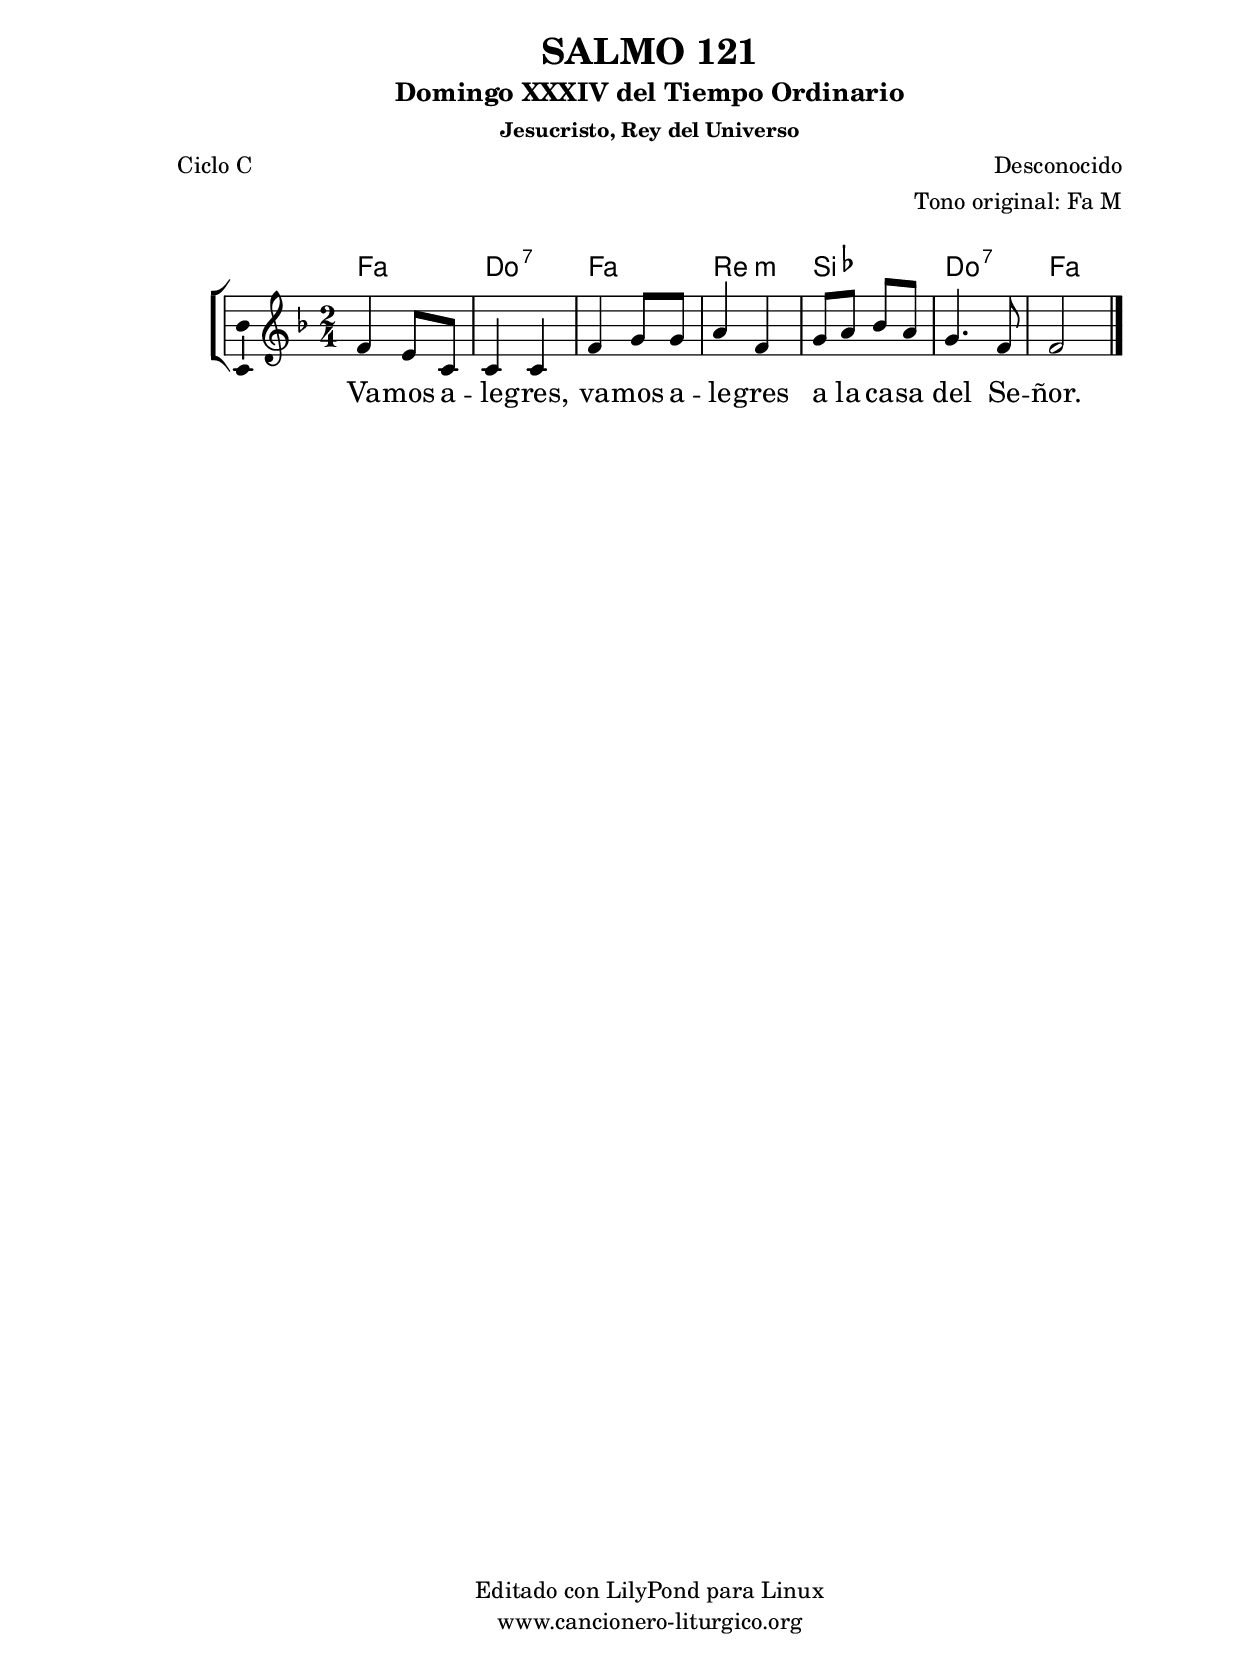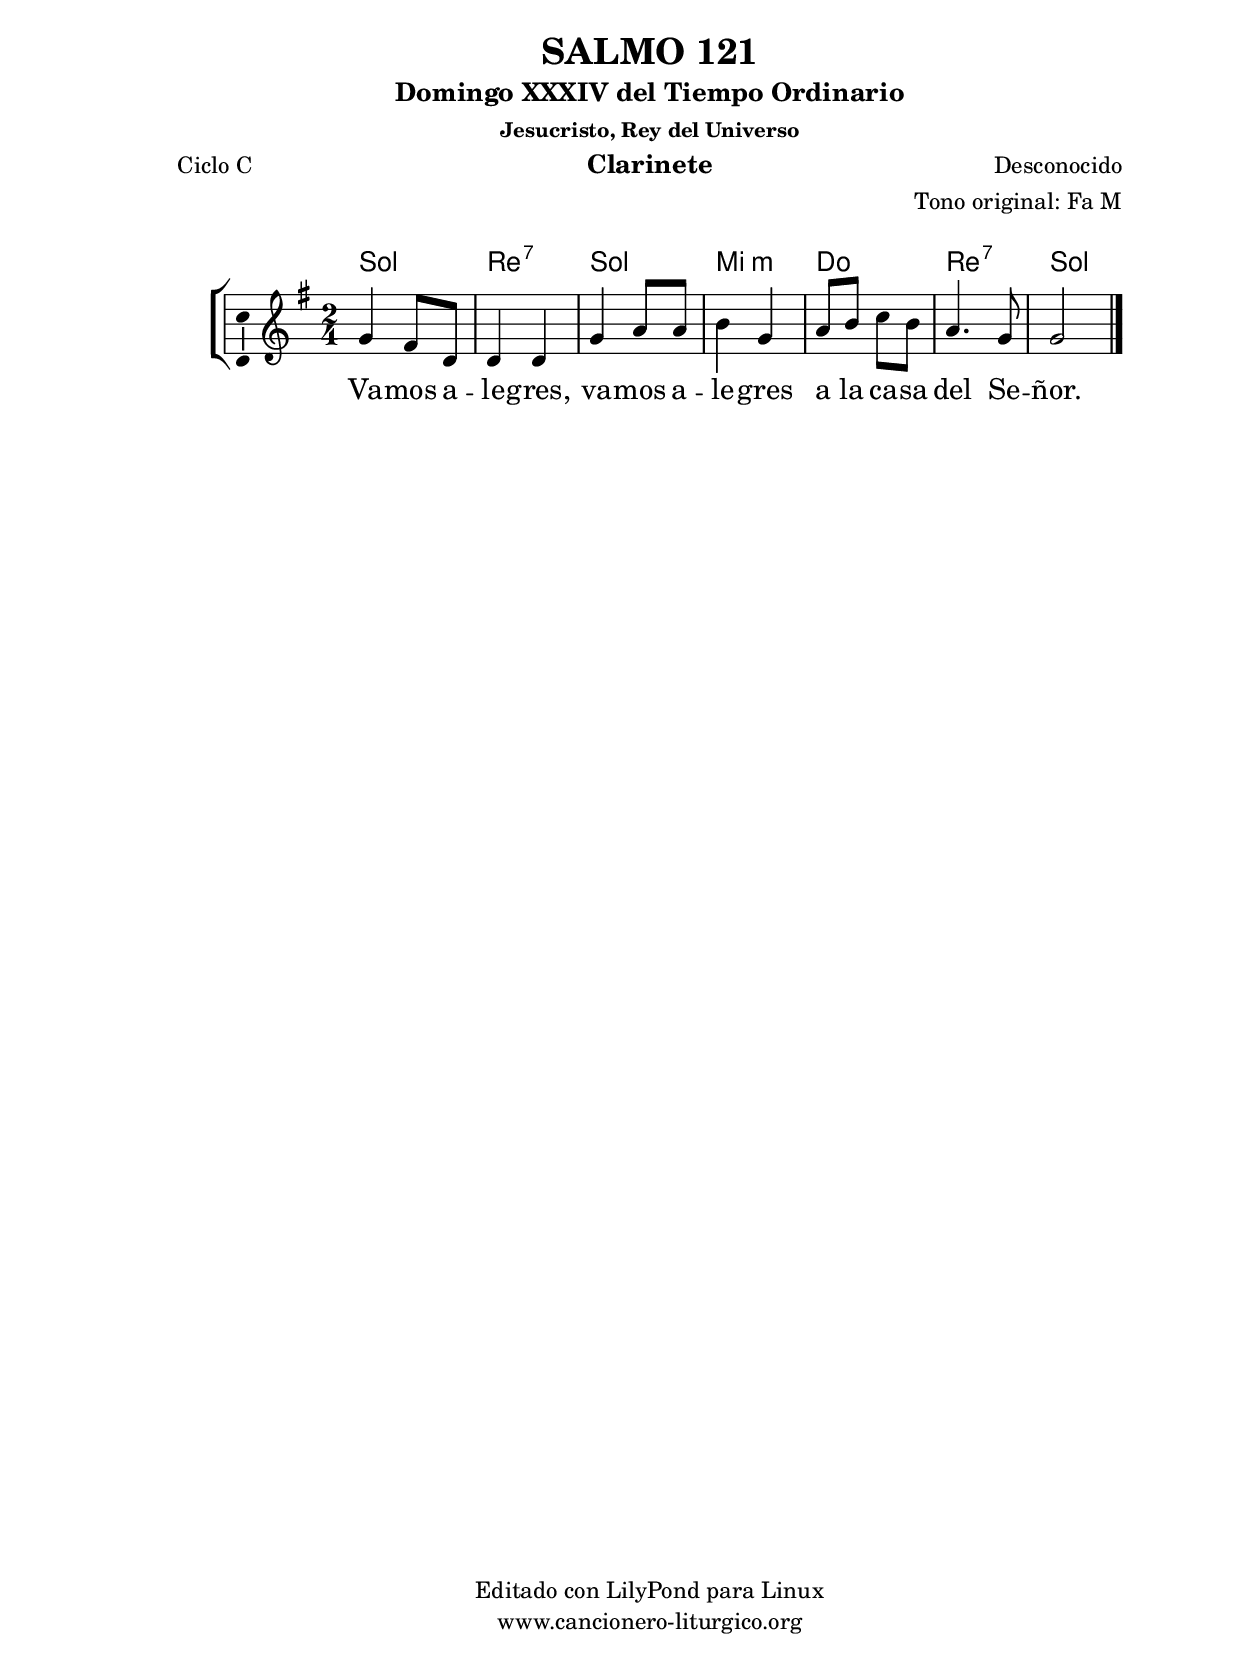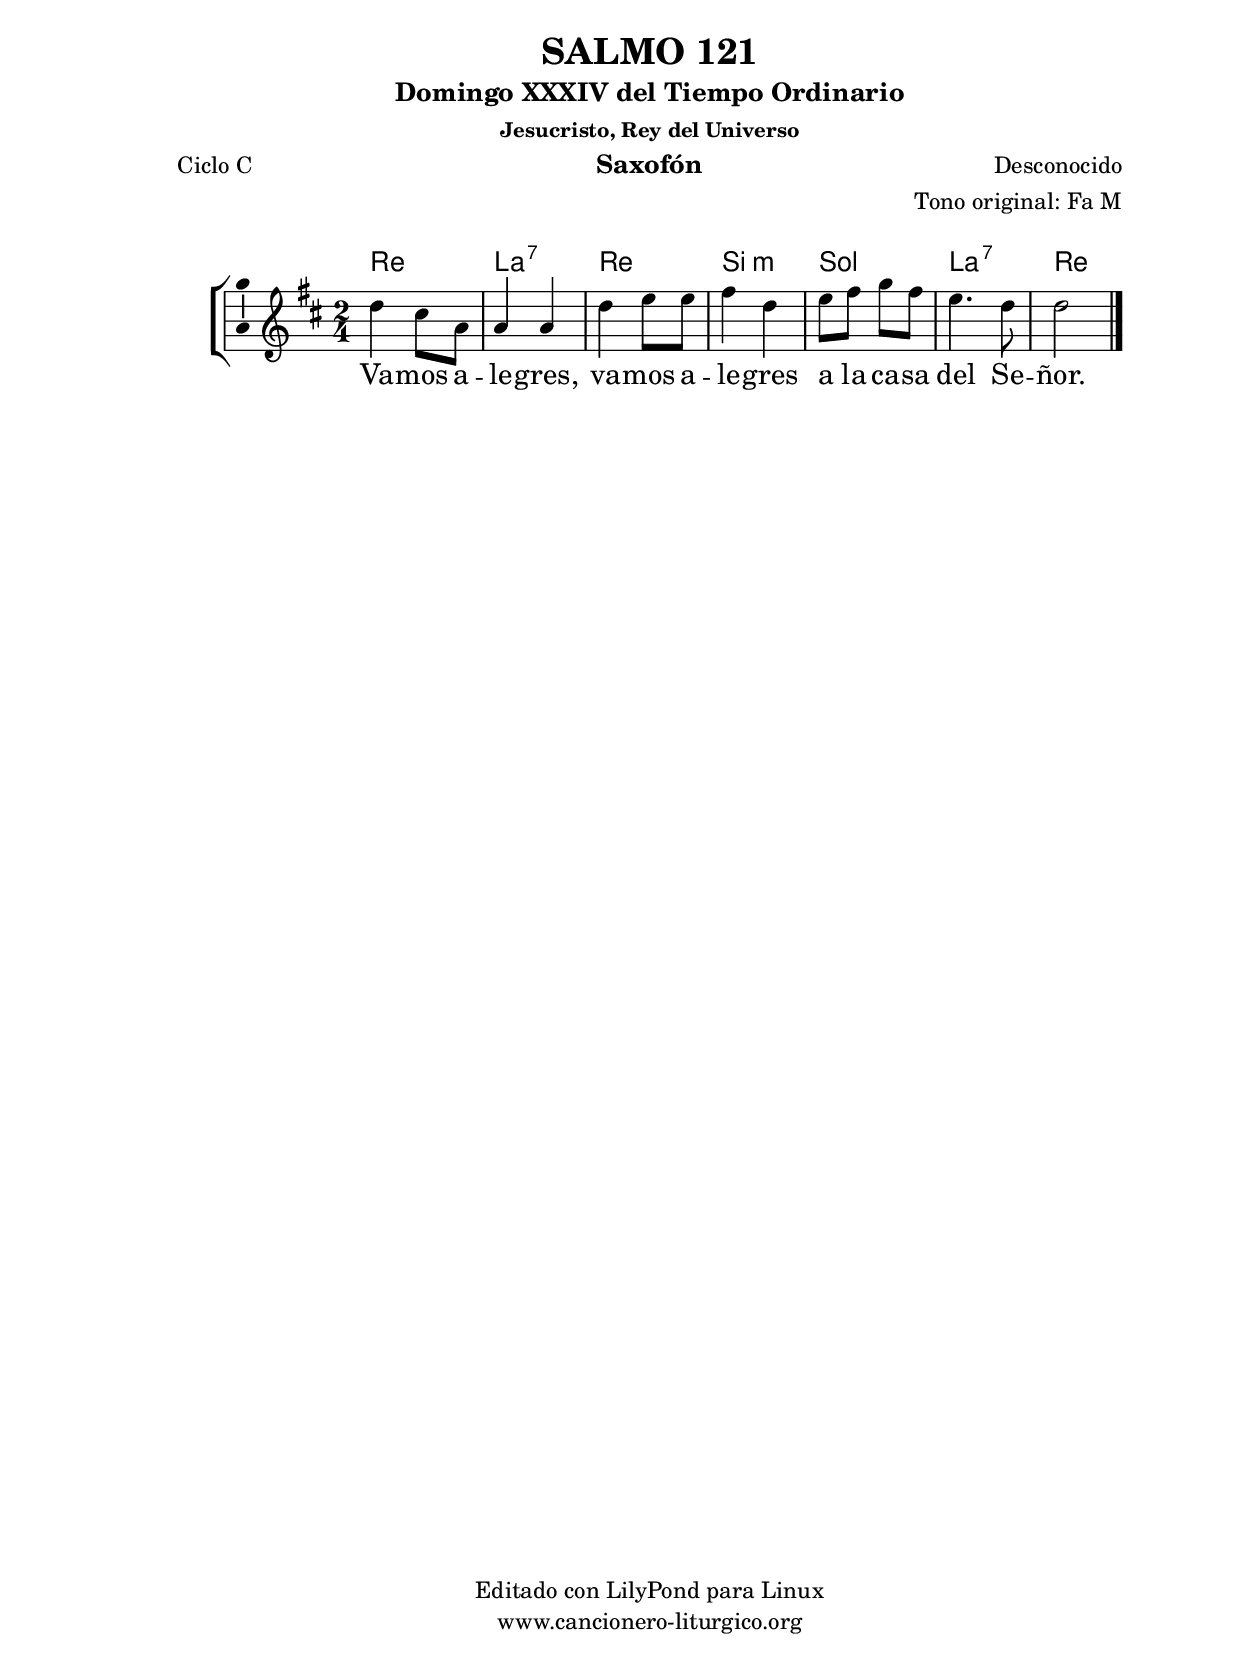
%
%para convertir .midi en .wav:
%timidity filename.midi -Ow -o finename.wav
%
%
%Para convertir de .wav a .mp3:
%lame -h -m j filename.wav
%
%
%para escuchar el midi:
%timidity nombrefichero.midi
%


%versión de lilypond para la que se ha escrito esta partitura:
\version "2.16.0"

	%Tamaño papel
	#(set-default-paper-size "a4")
	%Tamaño partitura
	#(set-global-staff-size 20)
	%No responde al pulsar sobre una nota
	#(ly:set-option 'point-and-click #f)

%parámetros del encabezamiento:
\header {
	title = "SALMO 121"
	subtitle = "Domingo XXXIV del Tiempo Ordinario"
	subsubtitle = "Jesucristo, Rey del Universo"
	composer = "Desconocido"
	poet = "Ciclo C"
	meter = ""
	arranger = "Tono original: Fa M"
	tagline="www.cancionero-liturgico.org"
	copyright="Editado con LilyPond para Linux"
	tiempo = "Ordinario"
	usos = "Salmo"
	letra = "Vamos alegres, vamos alegres a la casa del Señor."
	}

%parámetros asociados al papel:
\paper  {
	oddHeaderMarkup = \markup {\fill-line { \on-the-fly #not-first-page \fromproperty #'header:title \on-the-fly #not-first-page \fromproperty #'header:composer }}
	evenHeaderMarkup = \markup {\fill-line { \fromproperty #'header:composer \fromproperty #'header:title }}
	#(set-paper-size "a4")
	print-page-number = ##f
	first-page-number = 1
	print-first-page-number = ##f
%	head-separation = 3.0 \cm
	top-margin = 2.0 \cm
	bottom-margin = 0.5\cm
%%%	bottom-margin = -1.0\cm
	left-margin = 3.0 \cm
	line-width = 16.0 \cm 
	indent = 8\mm
	interscoreline = 2.\mm
	between-system-space = 15\mm
%	para que las partituras no llenen la hoja:
	ragged-bottom = ##t
%	idem para la última hoja:
	ragged-last-bottom = ##f
%	para que las partituras llenen el ancho del papel:
	ragged-last = ##f
	after-title-space = 2.5 \cm
%page-count=1
%system-count=8

	%Flexible Vertical Spacing
%	markup-markup-spacing =
%	#'((basic-distance . 15) (minimum-distance . 15) (padding . 3))
	markup-system-spacing =
	#'((basic-distance . 15) (minimum-distance . 15) (padding . 3))
	system-system-spacing =
	#'((basic-distance . 15) (minimum-distance . 15) (padding . 3))
	score-system-spacing =
	#'((basic-distance . 15) (minimum-distance . 15) (padding . 5))
%	top-system-spacing = % header
%	#'((basic-distance . 8) (minimum-distance . 0) (padding . 3))
%	top-markup-spacing =
%	#'((basic-distance . 20) (minimum-distance . 20) (padding . 3))
	last-bottom-spacing = % footer
	#'((basic-distance . 5) (minimum-distance . 5) (padding . 3))
%	score-markup-spacing =
%	#'((basic-distance . 16) (minimum-distance . 13) (padding . 3))

	}


%parámetros que afectan a toda la partitura:
global =  {
	%clave de sol (G):
	\clef G
	%armadura:
%	\transpose aes g
	\key f \major
	\tempo 4=100
	\set Score.tempoHideNote = ##t
	}


acordes = {
	\italianChords
	\chordmode {
%	\transpose aes g
{

f2 c:7 f d:m bes c:7 f

	}
	}
}

melodia = 
%	\transpose aes g
{
	\relative c'{

\time 2/4
f4 e8 c
c4 c
f4 g8 g
a4 f
g8 a bes a
g4. f8
f2

	\bar "|."
	}
	}


texto = \lyricmode {
Va -- mos a -- le -- gres, va -- mos a -- le -- gres a la ca -- sa del Se -- ñor.
	}


acordesStaff = \context ChordNames = acordesStaff <<
	\set chordChanges = ##t
	\acordes
	>>


vozStaff = \context Voice = vozStaff
\with {\consists "Ambitus_engraver"}
<<
%	\set Staff.instrumentName = ""
%	\set Staff.shortInstrumentName = ""
%	\set Staff.midiInstrument = #"clarinet"
%	\set Staff.midiInstrument = #"cello"
%	\set Staff.midiInstrument = #"flute"
	\set Staff.midiInstrument = #"electric guitar (jazz)"
%	\set Staff.midiInstrument = #"english horn"
%	\set Staff.midiInstrument = #"violin"
%	\set Staff.midiInstrument = #"glockenspiel"
	\set Staff.midiMinimumVolume = #0.7
	\set Staff.midiMaximumVolume = #0.9
	\global
	\melodia
	>>


textoStaff = \context Lyrics = textoStaff <<
	\lyricsto vozStaff \texto
	>>

\book {
	\score {
		\context ChoirStaff {
			\override StaffGroup.SystemStartBracket #'collapse-height = #1
			\override Score.SystemStartBar #'collapse-height = #1
			<<
			\acordesStaff
			\vozStaff
			\textoStaff
			>>
			}
		\layout {
	    		\context {
				\Lyrics
				\override LyricText #'font-size = #2
				}
	   		 \context {
				\Score
				%fontSize = #3
				\override StaffSymbol #'staff-space = #(magstep +3)
				%\override Beam #'thickness = #0.55
				%\override SpacingSpanner #'spacing-increment = #1.0
				%\override Slur #'height-limit = #1.5
				}
			}
		}
	\score {
		\unfoldRepeats
		\context ChoirStaff {
			<<
			\acordesStaff
			\vozStaff
			>>
			}
		\midi {
	  		\context {
	  			\Score
				tempoWholesPerMinute = #(ly:make-moment 70 4)
				}
			}
		}
	}

%Partitura para clarinete
#(define output-suffix "C")
\book {
	\header{
		instrument = "Clarinete"
		}
	\score {
		\context ChoirStaff {
			\override StaffGroup.SystemStartBracket #'collapse-height = #1
			\override Score.SystemStartBar #'collapse-height = #1
\transpose c d
			<<
			\acordesStaff
			\vozStaff
			\textoStaff
			>>
			}
		\layout {
	    		\context {
				\Lyrics
				\override LyricText #'font-size = #2
				}
	   		 \context {
				\Score
				%fontSize = #3
				\override StaffSymbol #'staff-space = #(magstep +3)
				%\override Beam #'thickness = #0.55
				%\override SpacingSpanner #'spacing-increment = #1.0
				%\override Slur #'height-limit = #1.5
				}
			}
		}
	}

%Partitura para saxofón
#(define output-suffix "S")
\book {
	\header{
		instrument = "Saxofón"
		}
	\score {
		\context ChoirStaff {
			\override StaffGroup.SystemStartBracket #'collapse-height = #1
			\override Score.SystemStartBar #'collapse-height = #1
\transpose c a
			<<
			\acordesStaff
			\vozStaff
			\textoStaff
			>>
			}
		\layout {
	    		\context {
				\Lyrics
				\override LyricText #'font-size = #2
				}
	   		 \context {
				\Score
				%fontSize = #3
				\override StaffSymbol #'staff-space = #(magstep +3)
				%\override Beam #'thickness = #0.55
				%\override SpacingSpanner #'spacing-increment = #1.0
				%\override Slur #'height-limit = #1.5
				}
			}
		}
	}

